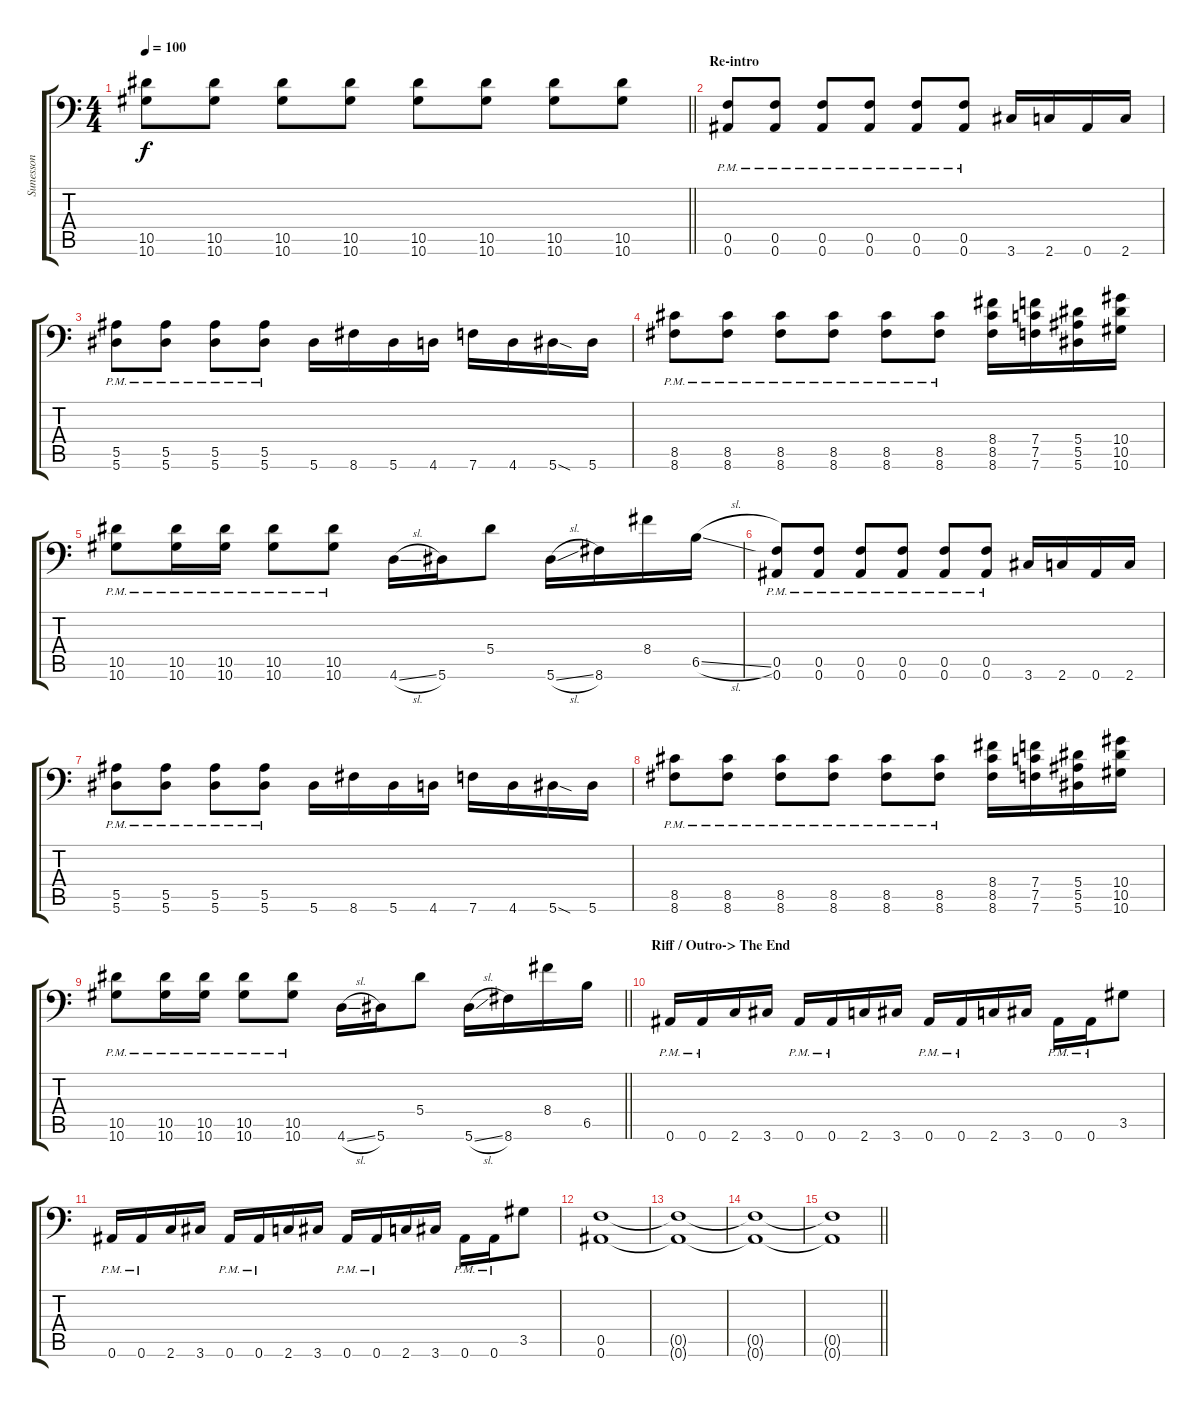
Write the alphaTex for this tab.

\track ("Sunesson" "Sunesson") {instrument overdrivenguitar}
\staff {score tabs}
\tuning (C4 G3 Eb3 Bb2 F2 Bb1) {hide}
\ts (4 4)
\tempo 100
\clef f4
\barLineRight lightlight
\ks c
(10.5 10.6).8{dy f} (10.5 10.6).8 (10.5 10.6).8 (10.5 10.6).8 (10.5 10.6).8 (10.5 10.6).8 (10.5 10.6).8 (10.5 10.6).8 |
\section ("" "Re-intro")
(0.5{pm} 0.6).8 (0.5{pm} 0.6).8 (0.5{pm} 0.6).8 (0.5{pm} 0.6).8 (0.5{pm} 0.6).8 (0.5{pm} 0.6).8 3.6.16 2.6.16 0.6.16 2.6.16 |
(5.5{pm} 5.6).8 (5.5{pm} 5.6).8 (5.5{pm} 5.6).8 (5.5{pm} 5.6).8 5.6.16 8.6.16 5.6.16 4.6.16 7.6.16 4.6.16 5.6{sod}.16 5.6.16 |
(8.5{pm} 8.6).8 (8.5{pm} 8.6).8 (8.5{pm} 8.6).8 (8.5{pm} 8.6).8 (8.5{pm} 8.6).8 (8.5{pm} 8.6).8 (8.4 8.5 8.6).16 (7.4 7.5 7.6).16 (5.4 5.5 5.6).16 (10.4 10.5 10.6).16 |
(10.5{pm} 10.6).8 (10.5{pm} 10.6).16 (10.5{pm} 10.6).16 (10.5{pm} 10.6).8 (10.5{pm} 10.6).8 4.6{sl}.16 5.6.16 5.4.8 5.6{sl}.16 8.6.16 8.4.16 6.5{sl}.16 |
(0.5{pm} 0.6).8 (0.5{pm} 0.6).8 (0.5{pm} 0.6).8 (0.5{pm} 0.6).8 (0.5{pm} 0.6).8 (0.5{pm} 0.6).8 3.6.16 2.6.16 0.6.16 2.6.16 |
(5.5{pm} 5.6).8 (5.5{pm} 5.6).8 (5.5{pm} 5.6).8 (5.5{pm} 5.6).8 5.6.16 8.6.16 5.6.16 4.6.16 7.6.16 4.6.16 5.6{sod}.16 5.6.16 |
(8.5{pm} 8.6).8 (8.5{pm} 8.6).8 (8.5{pm} 8.6).8 (8.5{pm} 8.6).8 (8.5{pm} 8.6).8 (8.5{pm} 8.6).8 (8.4 8.5 8.6).16 (7.4 7.5 7.6).16 (5.4 5.5 5.6).16 (10.4 10.5 10.6).16 |
\barLineRight lightlight
(10.5{pm} 10.6).8 (10.5{pm} 10.6).16 (10.5{pm} 10.6).16 (10.5{pm} 10.6).8 (10.5{pm} 10.6).8 4.6{sl}.16 5.6.16 5.4.8 5.6{sl}.16 8.6.16 8.4.16 6.5.16 |
\section ("" "Riff / Outro-> The End")
0.6{pm}.16 0.6{pm}.16 2.6.16 3.6.16 0.6{pm}.16 0.6{pm}.16 2.6.16 3.6.16 0.6{pm}.16 0.6{pm}.16 2.6.16 3.6.16 0.6{pm}.16 0.6{pm}.16 3.5.8 |
0.6{pm}.16 0.6{pm}.16 2.6.16 3.6.16 0.6{pm}.16 0.6{pm}.16 2.6.16 3.6.16 0.6{pm}.16 0.6{pm}.16 2.6.16 3.6.16 0.6{pm}.16 0.6{pm}.16 3.5.8 |
(0.5 0.6).1 |
(0.5{t} 0.6{t}).1 |
(0.5{t} 0.6{t}).1 |
\barLineRight lightlight
(0.5{t} 0.6{t}).1
